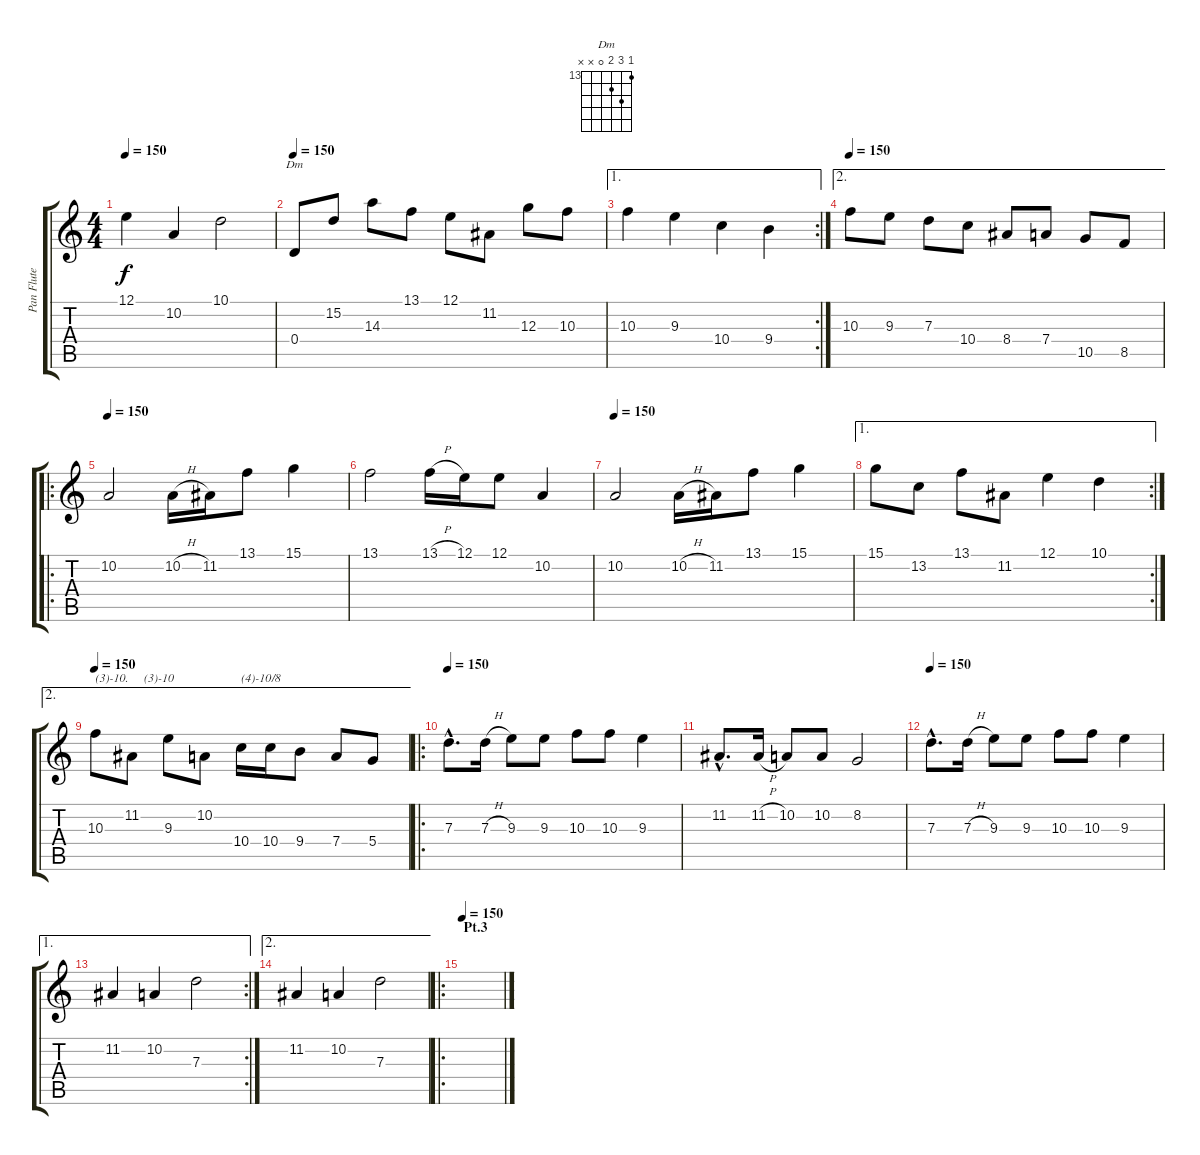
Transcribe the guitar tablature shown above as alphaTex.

\track ("Pan Flute" "Pan Flute") {instrument panflute}
\staff {score tabs}
\tuning (E4 B3 G4 D4 A3 E3) {hide}
\chord ("Dm" 13 15 14 0 x x) {firstfret 13}
\ts (4 4)
\tempo 150
\clef g2
\ks c
12.1.4{dy f} 10.2.4 10.1.2 |
\tempo 150
0.4.8{ch "Dm"} 15.2.8 14.3.8 13.1.8 12.1.8 11.2.8 12.3.8 10.3.8 |
\ae 1
\rc 2
10.3.4 9.3.4 10.4.4 9.4.4 |
\ae 2
\tempo 150
10.3.8 9.3.8 7.3.8 10.4.8 8.4.8 7.4.8 10.5.8 8.5.8 |
\ro
\tempo 150
10.2.2 10.2{h}.16 11.2.16 13.1.8 15.1.4 |
13.1.2 13.1{h}.16 12.1.16 12.1.8 10.2.4 |
\tempo 150
10.2.2 10.2{h}.16 11.2.16 13.1.8 15.1.4 |
\ae 1
\rc 2
15.1.8 13.2.8 13.1.8 11.2.8 12.1.4 10.1.4 |
\ae 2
\tempo 150
10.3.8{txt "(3)-10."} 11.2.8{txt "    (3)-10"} 9.3.8 10.2.8 10.4.16{txt "(4)-10/8"} 10.4.16 9.4.8 7.4.8 5.4.8 |
\ro
\tempo 150
7.3{hac}.8{d} 7.3{h}.16 9.3.8 9.3.8 10.3.8 10.3.8 9.3.4 |
11.2{hac}.8{d} 11.2{h}.16 10.2.8 10.2.8 8.2.2 |
\tempo 150
7.3{hac}.8{d} 7.3{h}.16 9.3.8 9.3.8 10.3.8 10.3.8 9.3.4 |
\ae 1
\rc 2
11.2.4 10.2.4 7.3.2 |
\ae 2
11.2.4 10.2.4 7.3.2 |
\ro
\section ("" "Pt.3")
\tempo 150
